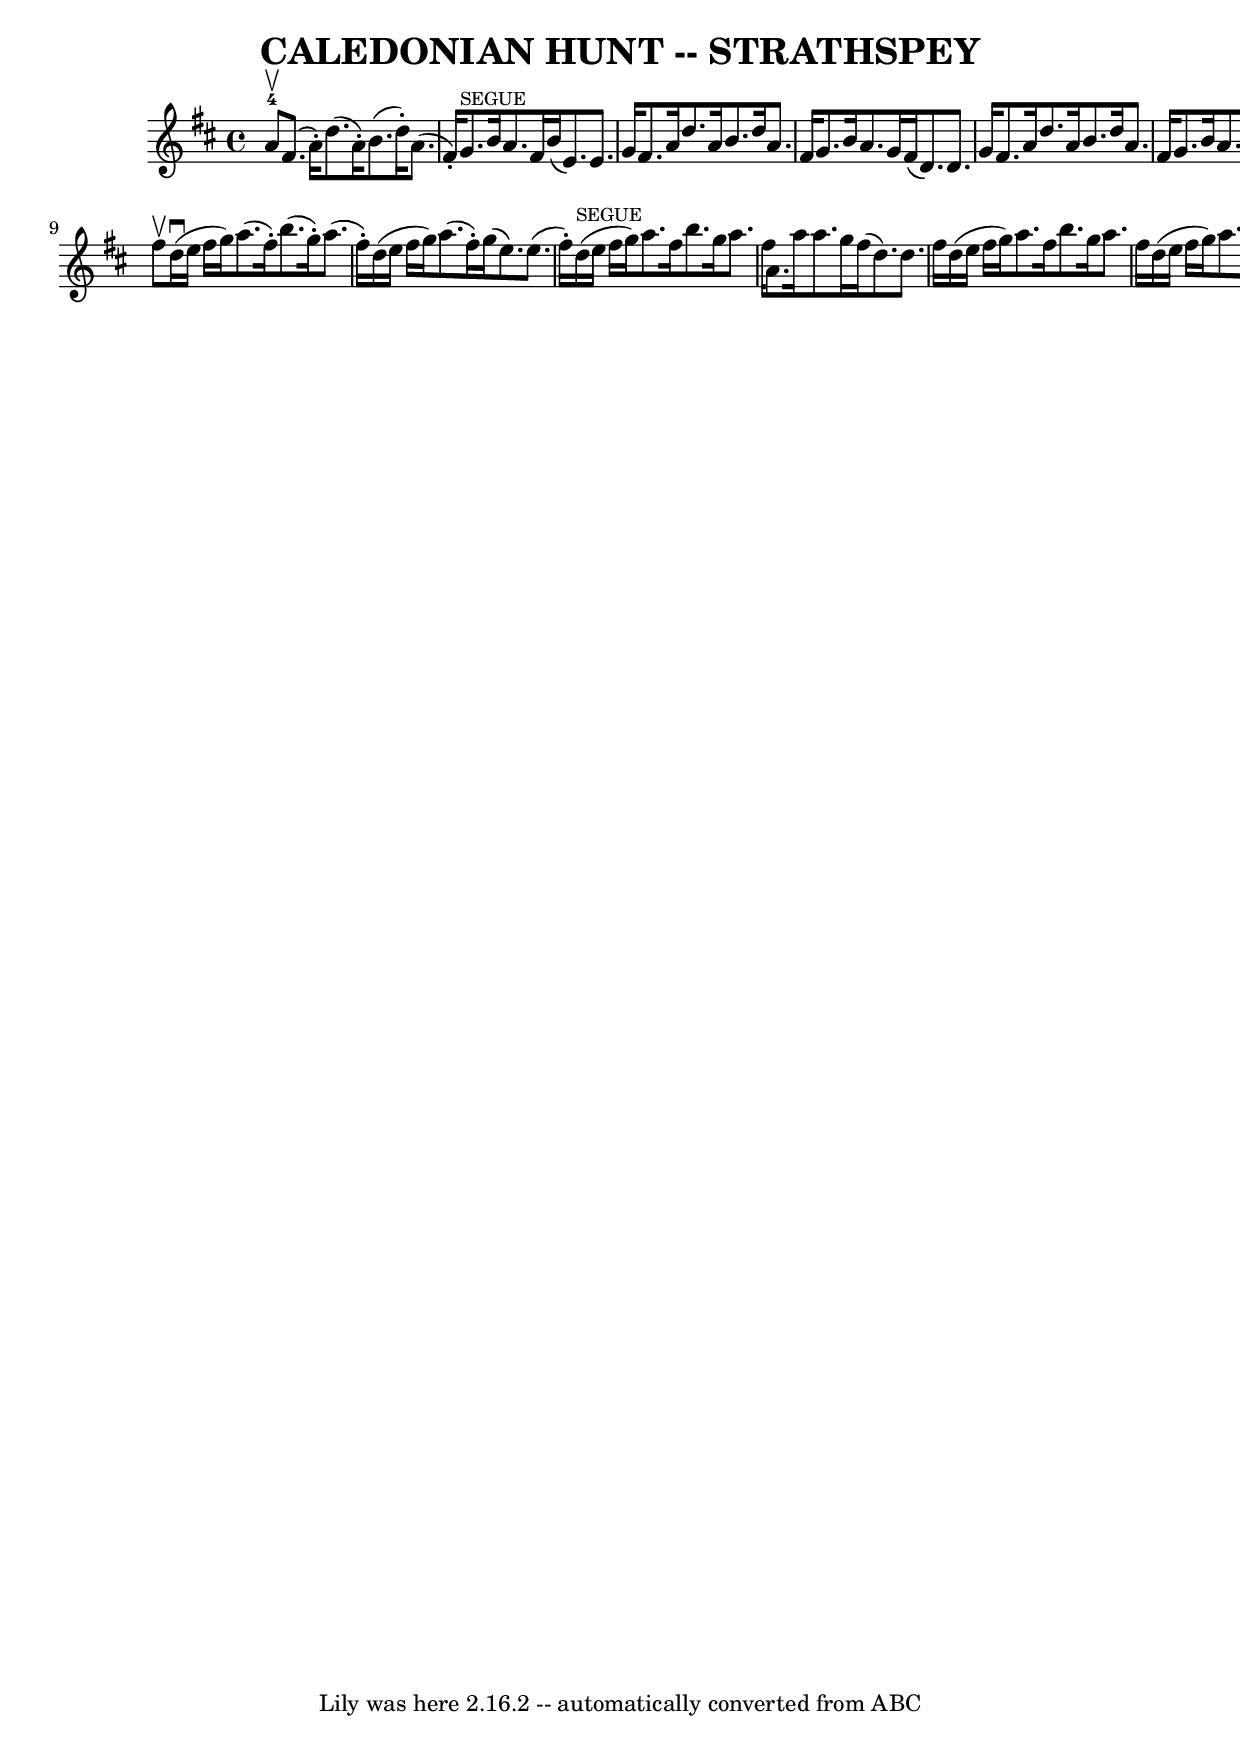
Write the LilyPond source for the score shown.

\version "2.16.2"
\include "Mammoth.ily"
\header {
  %% book = "Ryan's Mammoth Collection of Fiddle Tunes"
  composer = ""
  crossRefNumber = "1"
  footnotes = ""
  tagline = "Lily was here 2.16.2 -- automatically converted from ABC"
  title = "CALEDONIAN HUNT -- STRATHSPEY"

}
voicedefault =  {


  \override Staff.TimeSignature #'style = #'C
  \time 4/4 
  \key d \major a'8-4^\upbow   |
  fis'8. (a'16 -. 
  -) d''8. (a'16 -.) b'8. (d''16 -.) a'8. (fis'16 -.)   
  |
  g'8.^\segue b'16 a'8. fis'16 b'16 (e'8.) e'8. 
  g'16    |
  fis'8. a'16 d''8. a'16 b'8. d''16    
  a'8. fis'16    |
  g'8. b'16 a'8. g'16 fis'16 (d'8.  
  -) d'8. g'16    |
  fis'8. a'16 d''8. a'16 b'8.    
  d''16 a'8. fis'16    |
  g'8. b'16 a'8. fis'16 b'16 (
  e'8.) e'8. g'16    |
  fis'8. a'16 d''8. a'16    
  b'16 (cis''16 d''8) a'8. g'16    |
  fis'8. a'16      
  d'8.-4 g''16 fis''8. (d''16) d''8    \bar "|." fis''8 
  ^\upbow   |
  d''16 (^\downbow e''16 fis''16 g''16)   
  a''8. (fis''16 -.) b''8. (g''16 -.) a''8. (fis''16 -.)   
  |
  d''16 (e''16 fis''16 g''16) a''8. (fis''16 -.)   
  g''16 (e''8.) e''8. (fis''16 -.)   |
  d''16^\segue(
  e''16 fis''16 g''16) a''8. fis''16 b''8. g''16 a''8.    
  fis''16    |
  a'8. a''16 a''8. g''16 fis''16 (d''8.)  
  d''8. fis''16    |
  d''16 (e''16 fis''16 g''16)   
  a''8. fis''16 b''8. g''16 a''8. fis''16    |
  d''16 (
  e''16 fis''16 g''16) a''8. fis''16 g''16 (e''8.) e''8. 
  g''16    |
  fis''8. d''16 e''8. fis''16 d''8. b'16  
  a'8. fis'16    |
  a'8. b'16 d''8. e''16 fis''16 (
  d''8.) d''8    \bar "|."   

}

\score{
  <<

    \context Staff="default"
    {
      \voicedefault 
      
    }

  >>
  \layout {
    
  }
  \midi {
  }

}
